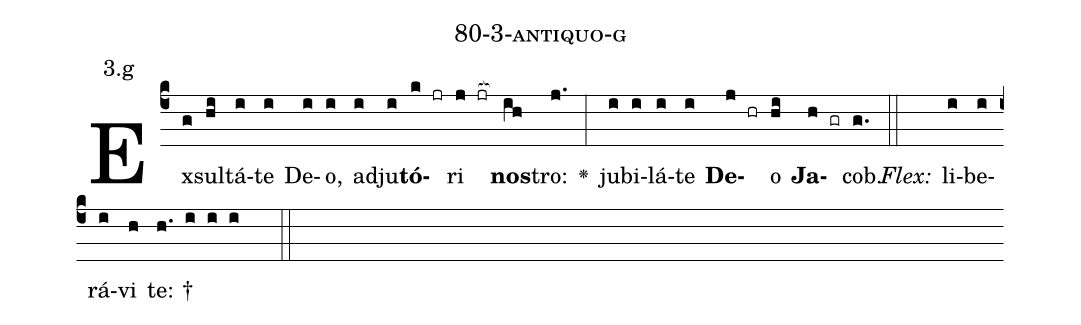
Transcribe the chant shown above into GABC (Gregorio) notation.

name: 80-3-antiquo-g;
annotation: 3.g;
%%
(c4)Ex(g)sul(hi)tá(i)te(i) De(i)o,(i) ad(i)ju(i)<b>tó</b>(k jr)ri(j jr[ocb:1{]) <b>nos</b>(ih[ocb:0}])tro:(j.) <v>\greheightstar</v>(:) ju(i)bi(i)lá(i)te(i) <b>De</b>(j hr)o(hi) <b>Ja</b>(h gr)cob.(g.) (::)
<i>Flex:</i>()  li(i)be(i)rá(i)vi(h) te: †(h. i i i  ::)

%E(i) u(i) o(j) u(hi) a(h) e.(g.) (::)
